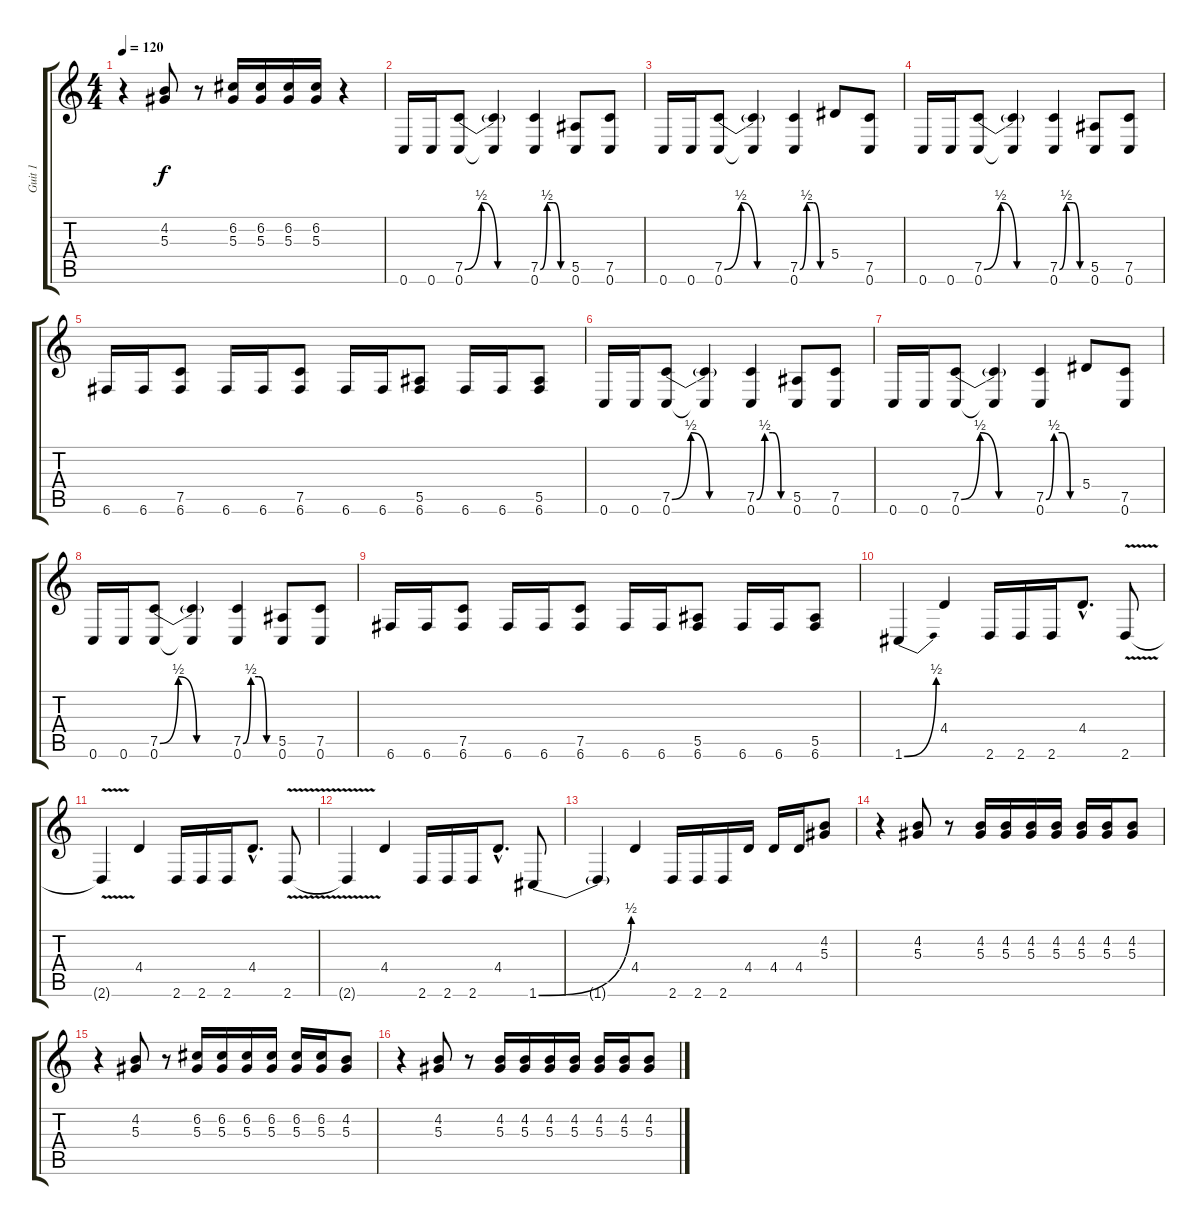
\track ("Guit 1" "Guit 1") {instrument distortionguitar}
\staff {score tabs}
\tuning (C4 G3 Eb3 Bb2 F2 C2) {hide}
\ts (4 4)
\tempo 120
\clef g2
\ks c
r.4{dy f} (4.2 5.3).8 r.8 (6.2 5.3).16 (6.2 5.3).16 (6.2 5.3).16 (6.2 5.3).16 r.4 |
0.6.16 0.6.16 (7.5{be (custom 0 0 15 2 30 0 45 0 60 0)} 0.6).8 (7.5{t} 0.6{t}).4 (7.5{be (custom 0 0 15 2 30 2 45 0 60 0)} 0.6).4 (5.5 0.6).8 (7.5 0.6).8 |
0.6.16 0.6.16 (7.5{be (custom 0 0 15 2 30 0 45 0 60 0)} 0.6).8 (7.5{t} 0.6{t}).4 (7.5{be (custom 0 0 15 2 30 2 45 0 60 0)} 0.6).4 5.4.8 (7.5 0.6).8 |
0.6.16 0.6.16 (7.5{be (custom 0 0 15 2 30 0 45 0 60 0)} 0.6).8 (7.5{t} 0.6{t}).4 (7.5{be (custom 0 0 15 2 30 2 45 0 60 0)} 0.6).4 (5.5 0.6).8 (7.5 0.6).8 |
6.6.16 6.6.16 (7.5 6.6).8 6.6.16 6.6.16 (7.5 6.6).8 6.6.16 6.6.16 (5.5 6.6).8 6.6.16 6.6.16 (5.5 6.6).8 |
0.6.16 0.6.16 (7.5{be (custom 0 0 15 2 30 0 45 0 60 0)} 0.6).8 (7.5{t} 0.6{t}).4 (7.5{be (custom 0 0 15 2 30 2 45 0 60 0)} 0.6).4 (5.5 0.6).8 (7.5 0.6).8 |
0.6.16 0.6.16 (7.5{be (custom 0 0 15 2 30 0 45 0 60 0)} 0.6).8 (7.5{t} 0.6{t}).4 (7.5{be (custom 0 0 15 2 30 2 45 0 60 0)} 0.6).4 5.4.8 (7.5 0.6).8 |
0.6.16 0.6.16 (7.5{be (custom 0 0 15 2 30 0 45 0 60 0)} 0.6).8 (7.5{t} 0.6{t}).4 (7.5{be (custom 0 0 15 2 30 2 45 0 60 0)} 0.6).4 (5.5 0.6).8 (7.5 0.6).8 |
6.6.16 6.6.16 (7.5 6.6).8 6.6.16 6.6.16 (7.5 6.6).8 6.6.16 6.6.16 (5.5 6.6).8 6.6.16 6.6.16 (5.5 6.6).8 |
1.6{be (bend 0 0 60 2)}.4 4.4.4 2.6.16 2.6.16 2.6.16 4.4{hac}.8{d} 2.6{v}.8 |
2.6{t}.4 4.4.4 2.6.16 2.6.16 2.6.16 4.4{hac}.8{d} 2.6{v}.8 |
2.6{t}.4 4.4.4 2.6.16 2.6.16 2.6.16 4.4{hac}.8{d} 1.6{be (bend 0 0 60 2)}.8 |
1.6{t}.4 4.4.4 2.6.16 2.6.16 2.6.16 4.4.16 4.4.16 4.4.16 (4.2 5.3).8 |
r.4 (4.2 5.3).8 r.8 (4.2 5.3).16 (4.2 5.3).16 (4.2 5.3).16 (4.2 5.3).16 (4.2 5.3).16 (4.2 5.3).16 (4.2 5.3).8 |
r.4 (4.2 5.3).8 r.8 (6.2 5.3).16 (6.2 5.3).16 (6.2 5.3).16 (6.2 5.3).16 (6.2 5.3).16 (6.2 5.3).16 (4.2 5.3).8 |
r.4 (4.2 5.3).8 r.8 (4.2 5.3).16 (4.2 5.3).16 (4.2 5.3).16 (4.2 5.3).16 (4.2 5.3).16 (4.2 5.3).16 (4.2 5.3).8
